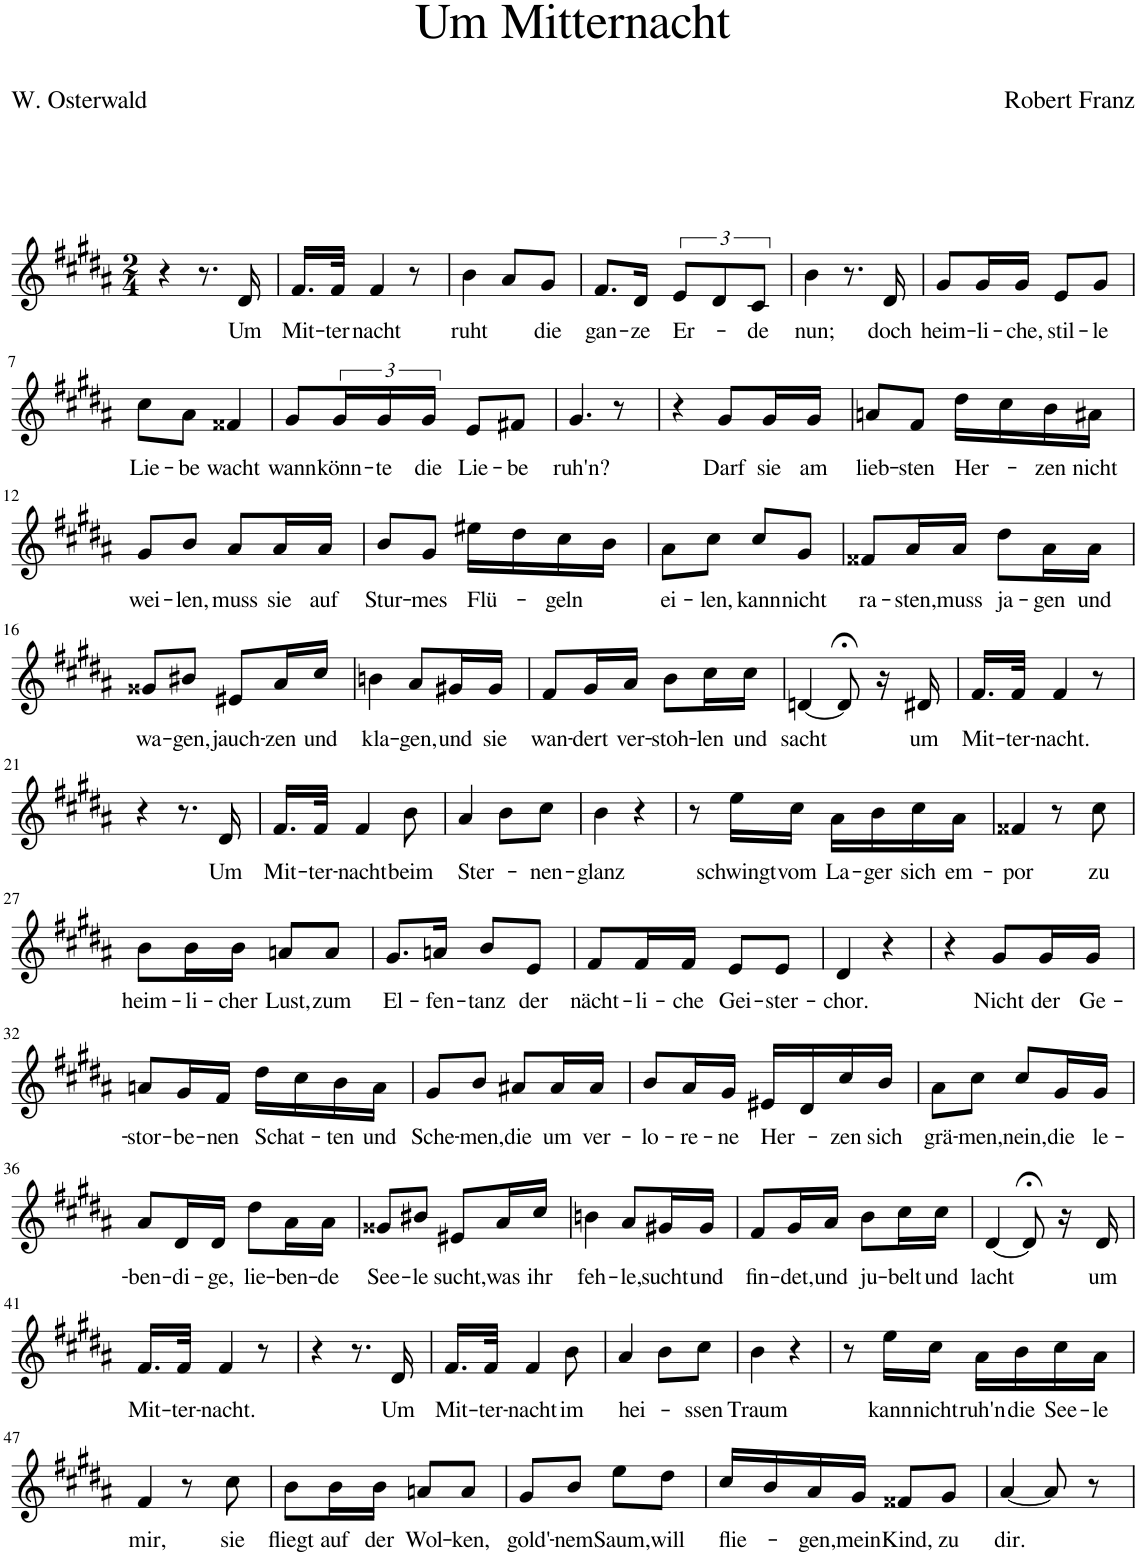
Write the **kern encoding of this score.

**kern	**text
*part1	*part1
*staff1	*staff1
*I"Piano	*
*I'Pno	*
*clefG2	*
*k[f#c#g#d#a#]	*
*M2/4	*
=1	=1
4r	.
8.r	.
!	!LO:LY:b
16d#/	Um
=2	=2
!	!LO:LY:b
16.f#/LL	Mit-
!	!LO:LY:b
32f#/JJk	-ter
!	!LO:LY:b
4f#/	nacht
8r	.
=3	=3
!	!LO:LY:b
4b\	ruht
8a#/L	.
!	!LO:LY:b
8g#/J	die
=4	=4
!	!LO:LY:b
8.f#/L	gan-
!	!LO:LY:b
16d#/Jk	-ze
!	!LO:LY:b
12e/L	Er-
12d#/	.
!	!LO:LY:b
12c#/J	-de
=5	=5
!	!LO:LY:b
4b\	nun;
8.r	.
!	!LO:LY:b
16d#/	doch
=6	=6
!	!LO:LY:b
8g#/L	heim-
!	!LO:LY:b
16g#/L	-li-
!	!LO:LY:b
16g#/JJ	-che,
!	!LO:LY:b
8e/L	stil-
!	!LO:LY:b
8g#/J	-le
!!LO:LB:g=z
=7	=7
!	!LO:LY:b
8cc#\L	Lie-
!	!LO:LY:b
8a#\J	-be
!	!LO:LY:b
4f##X/	wacht
=8	=8
!	!LO:LY:b
8g#/L	wann
!	!LO:LY:b
24g#/L	könn-
!	!LO:LY:b
24g#/	-te
!	!LO:LY:b
24g#/JJ	die
!	!LO:LY:b
8e/L	Lie-
!	!LO:LY:b
8f#X/J	-be
=9	=9
!	!LO:LY:b
4.g#/	ruh'n?
8r	.
=10	=10
4r	.
!	!LO:LY:b
8g#/L	Darf
!	!LO:LY:b
16g#/L	sie
!	!LO:LY:b
16g#/JJ	am
=11	=11
!	!LO:LY:b
8an/L	lieb-
!	!LO:LY:b
8f#/J	-sten
!	!LO:LY:b
16dd#\LL	Her-
16cc#\	.
!	!LO:LY:b
16b\	-zen
!	!LO:LY:b
16a#X\JJ	nicht
!!LO:LB:g=z
=12	=12
!	!LO:LY:b
8g#/L	wei-
!	!LO:LY:b
8b/J	-len,
!	!LO:LY:b
8a#/L	muss
!	!LO:LY:b
16a#/L	sie
!	!LO:LY:b
16a#/JJ	auf
=13	=13
!	!LO:LY:b
8b/L	Stur-
!	!LO:LY:b
8g#/J	-mes
!	!LO:LY:b
16ee#X\LL	Flü-
16dd#\	.
!	!LO:LY:b
16cc#\	-geln
16b\JJ	.
=14	=14
!	!LO:LY:b
8a#\L	ei-
!	!LO:LY:b
8cc#\J	-len,
!	!LO:LY:b
8cc#/L	kann
!	!LO:LY:b
8g#/J	nicht
=15	=15
!	!LO:LY:b
8f##X/L	ra-
!	!LO:LY:b
16a#/L	-sten,
!	!LO:LY:b
16a#/JJ	muss
!	!LO:LY:b
8dd#\L	ja-
!	!LO:LY:b
16a#\L	-gen
!	!LO:LY:b
16a#\JJ	und
!!LO:LB:g=z
=16	=16
!	!LO:LY:b
8g##X/L	wa-
!	!LO:LY:b
8b#X/J	-gen,
!	!LO:LY:b
8e#X/L	jauch-
!	!LO:LY:b
16a#/L	-zen
!	!LO:LY:b
16cc#/JJ	und
=17	=17
!	!LO:LY:b
4bn\	kla-
!	!LO:LY:b
8a#/L	-gen,
!	!LO:LY:b
16g#X/L	und
!	!LO:LY:b
16g#/JJ	sie
=18	=18
!	!LO:LY:b
8f#/L	wan-
!	!LO:LY:b
16g#/L	-dert
!	!LO:LY:b
16a#/JJ	ver-
!	!LO:LY:b
8b\L	-stoh-
!	!LO:LY:b
16cc#\L	-len
!	!LO:LY:b
16cc#\JJ	und
=19	=19
!	!LO:LY:b
[4dn/	sacht
8d;</]	.
16r	.
!	!LO:LY:b
16d#X/	um
=20	=20
!	!LO:LY:b
16.f#/LL	Mit-
!	!LO:LY:b
32f#/JJk	-ter-
!	!LO:LY:b
4f#/	-nacht.
8r	.
!!LO:LB:g=z
=21	=21
4r	.
8.r	.
!	!LO:LY:b
16d#/	Um
=22	=22
!	!LO:LY:b
16.f#/LL	Mit-
!	!LO:LY:b
32f#/JJk	-ter-
!	!LO:LY:b
4f#/	-nacht
!	!LO:LY:b
8b\	beim
=23	=23
!	!LO:LY:b
4a#/	Ster-
8b\L	.
!	!LO:LY:b
8cc#\J	-nen-
=24	=24
!	!LO:LY:b
4b\	-glanz
4r	.
=25	=25
8r	.
!	!LO:LY:b
16ee\LL	schwingt
!	!LO:LY:b
16cc#\JJ	vom
!	!LO:LY:b
16a#\LL	La-
!	!LO:LY:b
16b\	-ger
!	!LO:LY:b
16cc#\	sich
!	!LO:LY:b
16a#\JJ	em-
=26	=26
!	!LO:LY:b
4f##X/	-por
8r	.
!	!LO:LY:b
8cc#\	zu
!!LO:LB:g=z
=27	=27
!	!LO:LY:b
8b\L	heim-
!	!LO:LY:b
16b\L	-li-
!	!LO:LY:b
16b\JJ	-cher
!	!LO:LY:b
8an/L	Lust,
!	!LO:LY:b
8a/J	zum
=28	=28
!	!LO:LY:b
8.g#/L	El-
!	!LO:LY:b
16an/Jk	-fen-
!	!LO:LY:b
8b/L	-tanz
!	!LO:LY:b
8e/J	der
=29	=29
!	!LO:LY:b
8f#/L	nächt-
!	!LO:LY:b
16f#/L	-li-
!	!LO:LY:b
16f#/JJ	-che
!	!LO:LY:b
8e/L	Gei-
!	!LO:LY:b
8e/J	-ster-
=30	=30
!	!LO:LY:b
4d#/	-chor.
4r	.
=31	=31
4r	.
!	!LO:LY:b
8g#/L	Nicht
!	!LO:LY:b
16g#/L	der
!	!LO:LY:b
16g#/JJ	Ge-
!!LO:LB:g=z
=32	=32
!	!LO:LY:b
8an/L	-stor-
!	!LO:LY:b
16g#/L	-be-
!	!LO:LY:b
16f#/JJ	-nen
!	!LO:LY:b
16dd#\LL	Schat-
16cc#\	.
!	!LO:LY:b
16b\	-ten
!	!LO:LY:b
16a\JJ	und
=33	=33
!	!LO:LY:b
8g#/L	Sche-
!	!LO:LY:b
8b/J	-men,
!	!LO:LY:b
8a#X/L	die
!	!LO:LY:b
16a#/L	um
!	!LO:LY:b
16a#/JJ	ver-
=34	=34
!	!LO:LY:b
8b/L	-lo-
!	!LO:LY:b
16a#/L	-re-
!	!LO:LY:b
16g#/JJ	-ne
!	!LO:LY:b
16e#X/LL	Her-
16d#/	.
!	!LO:LY:b
16cc#/	-zen
!	!LO:LY:b
16b/JJ	sich
=35	=35
!	!LO:LY:b
8a#\L	grä-
!	!LO:LY:b
8cc#\J	-men,
!	!LO:LY:b
8cc#/L	nein,
!	!LO:LY:b
16g#/L	die
!	!LO:LY:b
16g#/JJ	le-
!!LO:LB:g=z
=36	=36
!	!LO:LY:b
8a#/L	-ben-
!	!LO:LY:b
16d#/L	-di-
!	!LO:LY:b
16d#/JJ	-ge,
!	!LO:LY:b
8dd#\L	lie-
!	!LO:LY:b
16a#\L	-ben-
!	!LO:LY:b
16a#\JJ	-de
=37	=37
!	!LO:LY:b
8g##X/L	See-
!	!LO:LY:b
8b#X/J	-le
!	!LO:LY:b
8e#X/L	sucht,
!	!LO:LY:b
16a#/L	was
!	!LO:LY:b
16cc#/JJ	ihr
=38	=38
!	!LO:LY:b
4bn\	feh-
!	!LO:LY:b
8a#/L	-le,
!	!LO:LY:b
16g#X/L	sucht
!	!LO:LY:b
16g#/JJ	und
=39	=39
!	!LO:LY:b
8f#/L	fin-
!	!LO:LY:b
16g#/L	-det,
!	!LO:LY:b
16a#/JJ	und
!	!LO:LY:b
8b\L	ju-
!	!LO:LY:b
16cc#\L	-belt
!	!LO:LY:b
16cc#\JJ	und
=40	=40
!	!LO:LY:b
[4d#/	lacht
8d#;</]	.
16r	.
!	!LO:LY:b
16d#/	um
!!LO:LB:g=z
=41	=41
!	!LO:LY:b
16.f#/LL	Mit-
!	!LO:LY:b
32f#/JJk	-ter-
!	!LO:LY:b
4f#/	-nacht.
8r	.
=42	=42
4r	.
8.r	.
!	!LO:LY:b
16d#/	Um
=43	=43
!	!LO:LY:b
16.f#/LL	Mit-
!	!LO:LY:b
32f#/JJk	-ter-
!	!LO:LY:b
4f#/	-nacht
!	!LO:LY:b
8b\	im
=44	=44
!	!LO:LY:b
4a#/	hei-
8b\L	.
!	!LO:LY:b
8cc#\J	-ssen
=45	=45
!	!LO:LY:b
4b\	Traum
4r	.
=46	=46
8r	.
!	!LO:LY:b
16ee\LL	kann
!	!LO:LY:b
16cc#\JJ	nicht
!	!LO:LY:b
16a#\LL	ruh'n
!	!LO:LY:b
16b\	die
!	!LO:LY:b
16cc#\	See-
!	!LO:LY:b
16a#\JJ	-le
!!LO:LB:g=z
=47	=47
!	!LO:LY:b
4f#/	mir,
8r	.
!	!LO:LY:b
8cc#\	sie
=48	=48
!	!LO:LY:b
8b\L	fliegt
!	!LO:LY:b
16b\L	auf
!	!LO:LY:b
16b\JJ	der
!	!LO:LY:b
8an/L	Wol-
!	!LO:LY:b
8a/J	-ken,
=49	=49
!	!LO:LY:b
8g#/L	gold'-
!	!LO:LY:b
8b/J	-nem
!	!LO:LY:b
8ee\L	Saum,
!	!LO:LY:b
8dd#\J	will
=50	=50
!	!LO:LY:b
16cc#/LL	flie-
16b/	.
!	!LO:LY:b
16a#/	-gen,
!	!LO:LY:b
16g#/JJ	mein
!	!LO:LY:b
8f##X/L	Kind,
!	!LO:LY:b
8g#/J	zu
=51	=51
!	!LO:LY:b
[4a#/	dir.
8a#/]	.
8r	.
=	=
*-	*-
